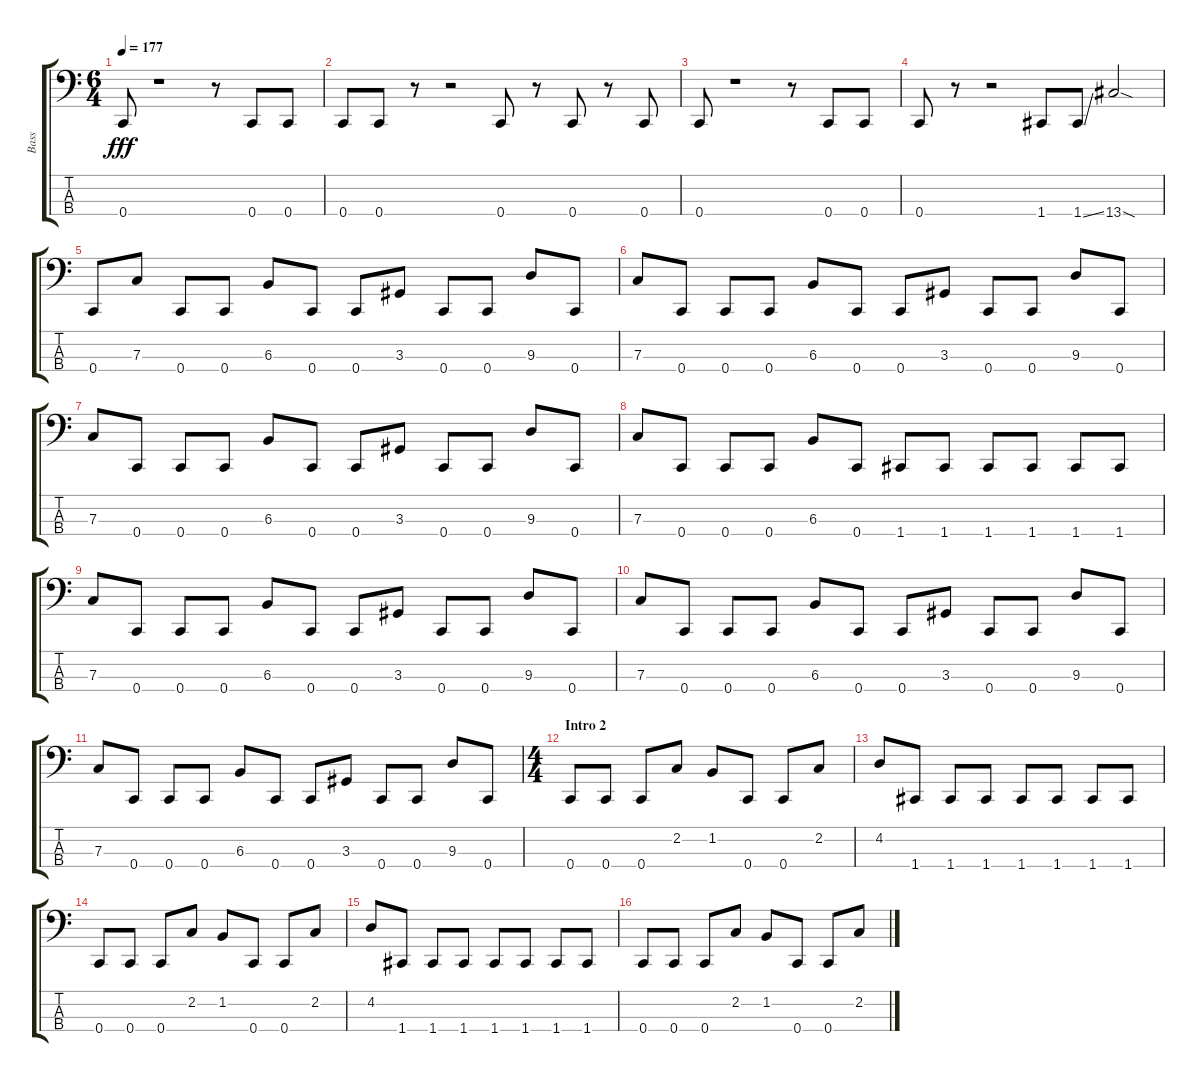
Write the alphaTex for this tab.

\track ("Bass" "Bass") {instrument electricbassfinger}
\staff {score tabs}
\tuning (Eb2 Bb1 F1 C1) {hide}
\ts (6 4)
\tempo 177
\clef f4
\ks c
0.4.8{dy fff instrument electricbassfinger} r.1 r.8 0.4.8 0.4.8 |
0.4.8 0.4.8 r.8 r.2 0.4.8 r.8 0.4.8 r.8 0.4.8 |
0.4.8 r.1 r.8 0.4.8 0.4.8 |
0.4.8 r.8 r.2 1.4.8 1.4{ss}.8 13.4{sod}.2 |
0.4.8 7.3.8 0.4.8 0.4.8 6.3.8 0.4.8 0.4.8 3.3.8 0.4.8 0.4.8 9.3.8 0.4.8 |
7.3.8 0.4.8 0.4.8 0.4.8 6.3.8 0.4.8 0.4.8 3.3.8 0.4.8 0.4.8 9.3.8 0.4.8 |
7.3.8 0.4.8 0.4.8 0.4.8 6.3.8 0.4.8 0.4.8 3.3.8 0.4.8 0.4.8 9.3.8 0.4.8 |
7.3.8 0.4.8 0.4.8 0.4.8 6.3.8 0.4.8 1.4.8 1.4.8 1.4.8 1.4.8 1.4.8 1.4.8 |
7.3.8 0.4.8 0.4.8 0.4.8 6.3.8 0.4.8 0.4.8 3.3.8 0.4.8 0.4.8 9.3.8 0.4.8 |
7.3.8 0.4.8 0.4.8 0.4.8 6.3.8 0.4.8 0.4.8 3.3.8 0.4.8 0.4.8 9.3.8 0.4.8 |
7.3.8 0.4.8 0.4.8 0.4.8 6.3.8 0.4.8 0.4.8 3.3.8 0.4.8 0.4.8 9.3.8 0.4.8 |
\ts (4 4)
\section ("" "Intro 2")
0.4.8 0.4.8 0.4.8 2.2.8 1.2.8 0.4.8 0.4.8 2.2.8 |
4.2.8 1.4.8 1.4.8 1.4.8 1.4.8 1.4.8 1.4.8 1.4.8 |
0.4.8 0.4.8 0.4.8 2.2.8 1.2.8 0.4.8 0.4.8 2.2.8 |
4.2.8 1.4.8 1.4.8 1.4.8 1.4.8 1.4.8 1.4.8 1.4.8 |
0.4.8 0.4.8 0.4.8 2.2.8 1.2.8 0.4.8 0.4.8 2.2.8
